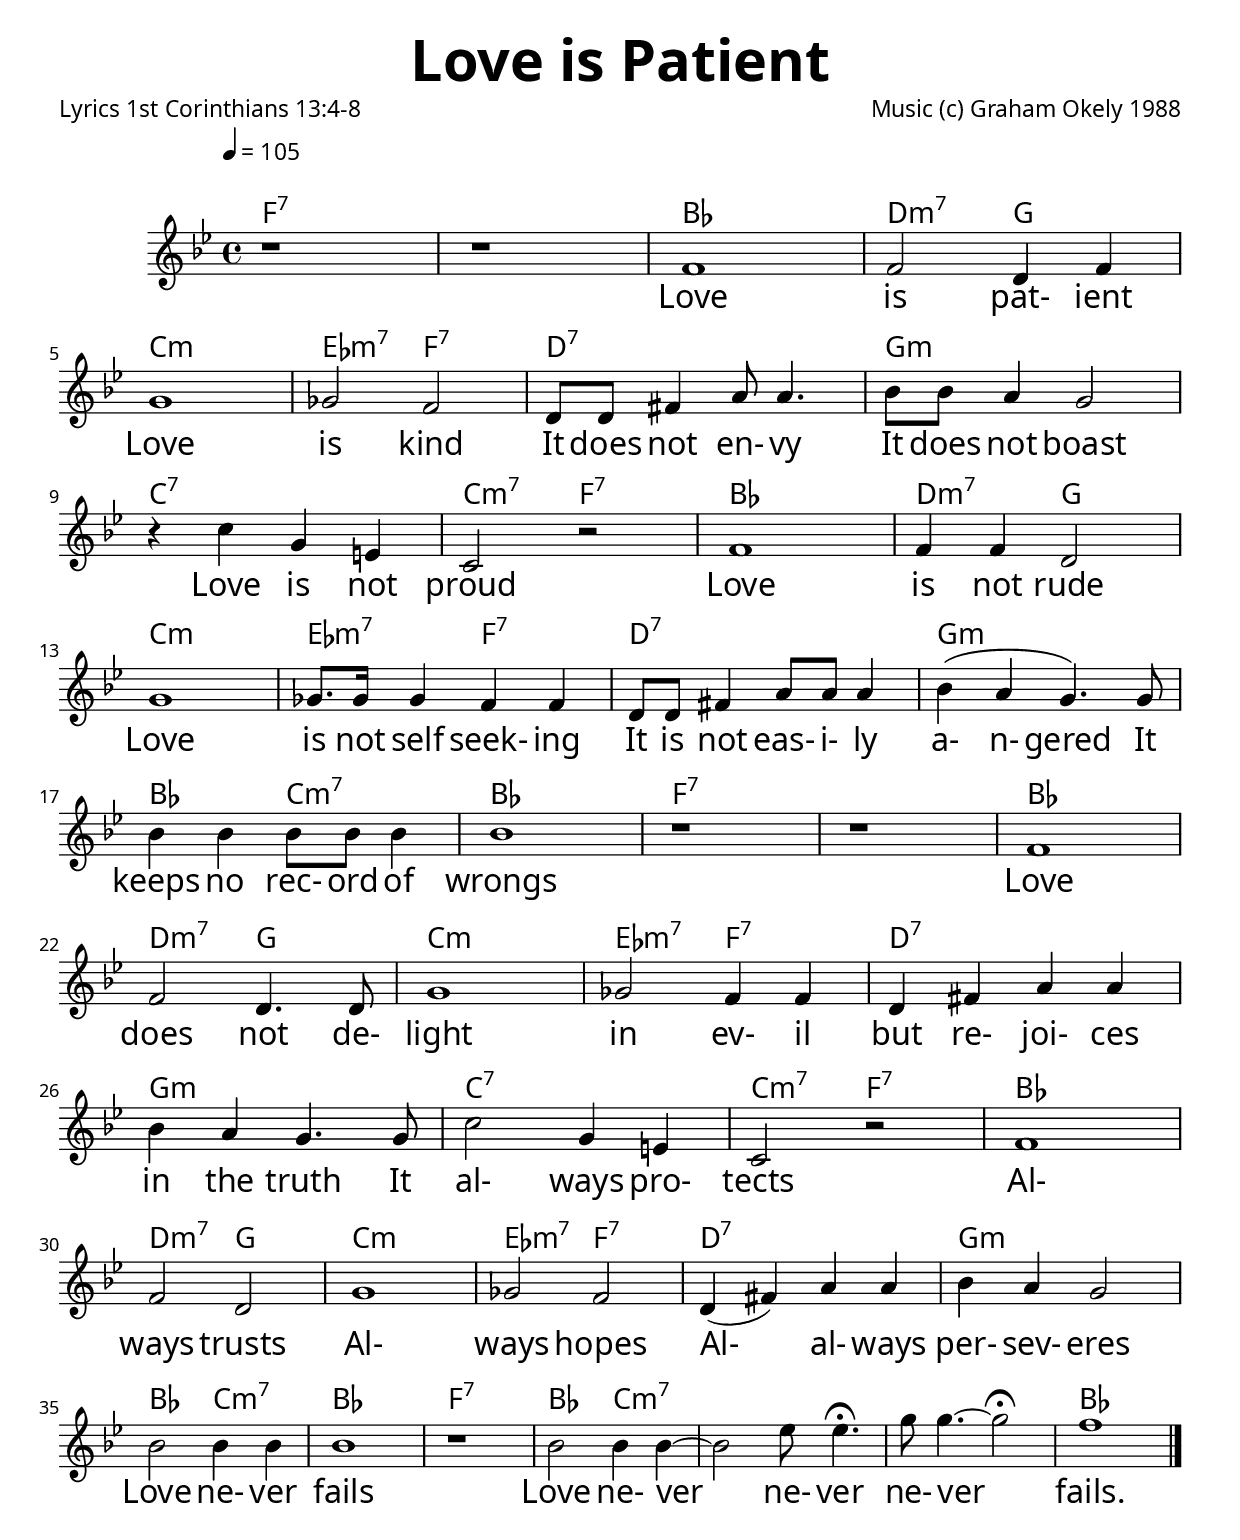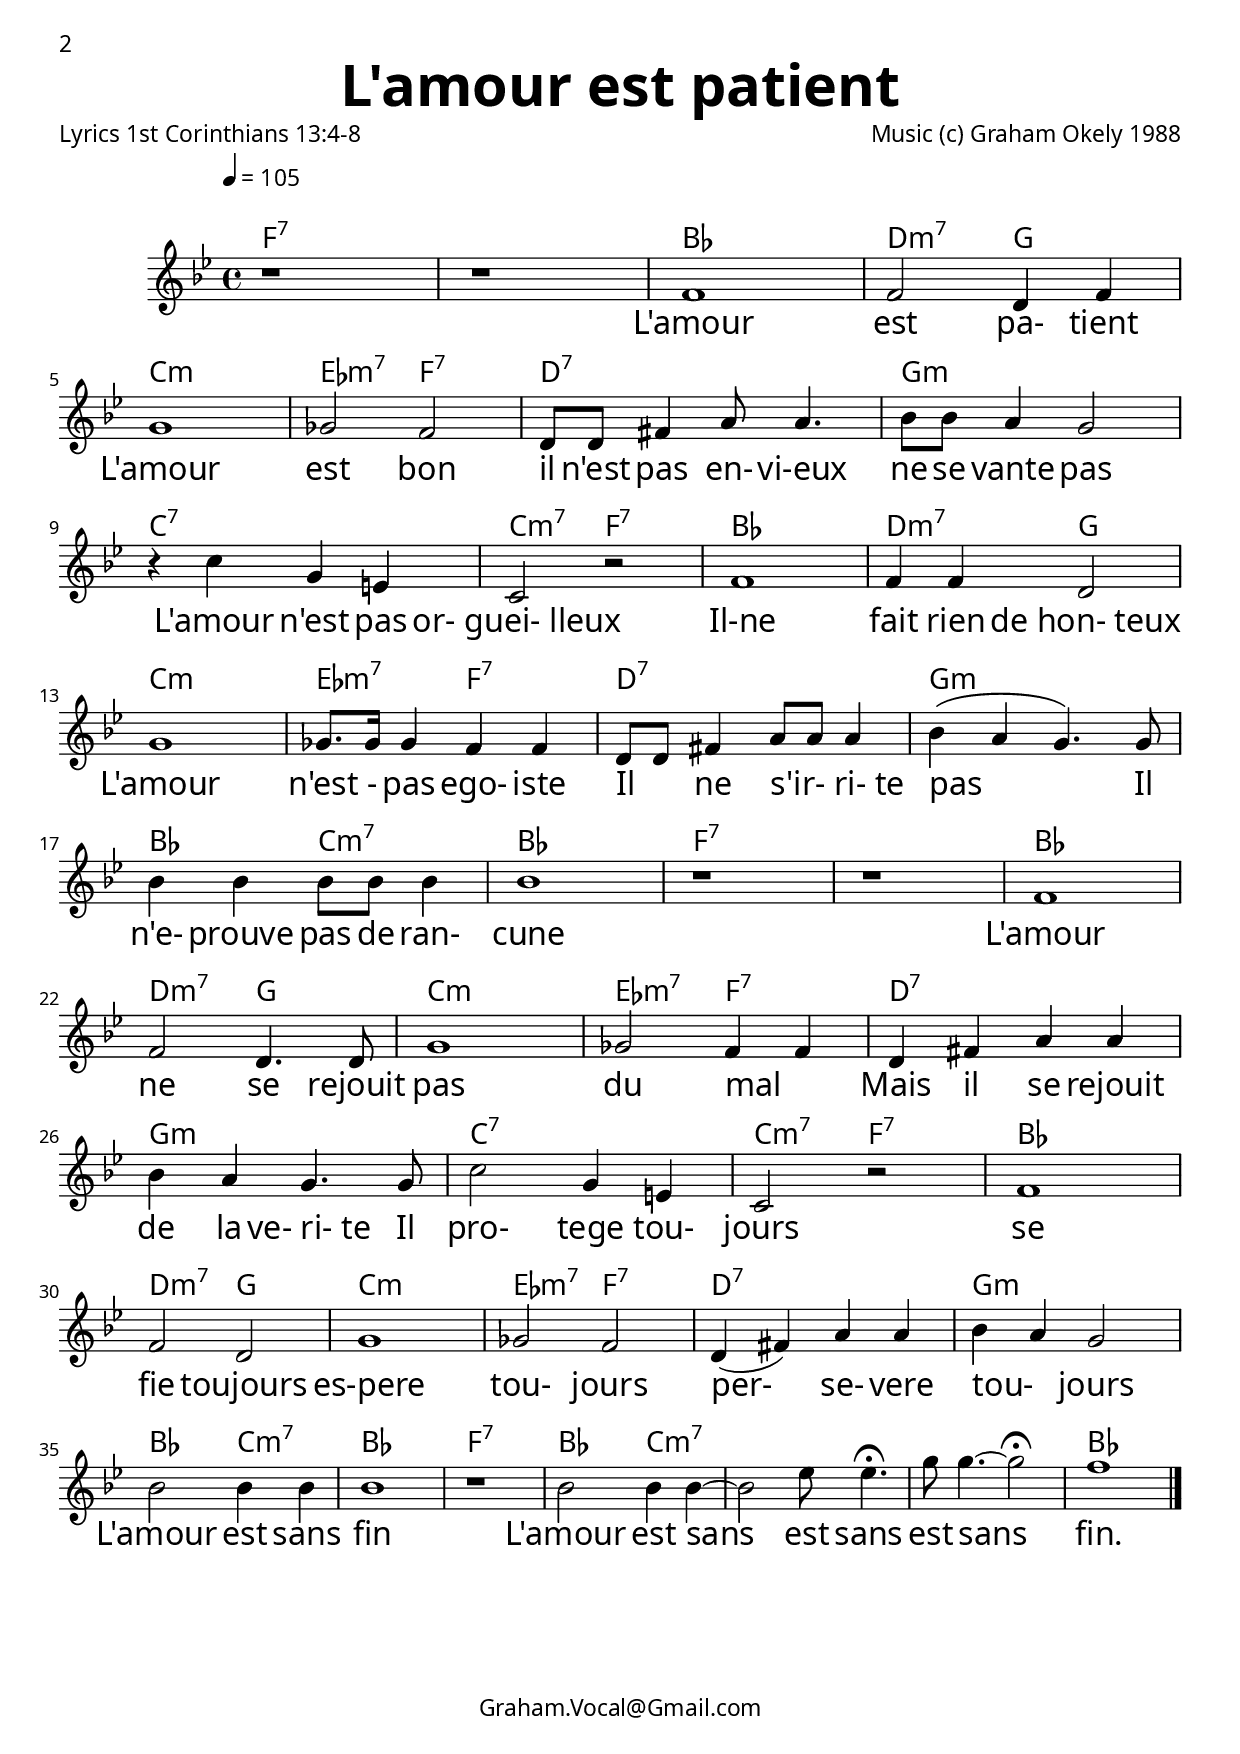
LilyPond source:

\version "2.16.0"  % necessary for upgrading to future LilyPond versions.
\header{
	title 			=	\markup \override #'(font-size . 8) "Love is Patient"
	composer		=	"Music (c) Graham Okely 1988"
	poet			=	"Lyrics 1st Corinthians 13:4-8"
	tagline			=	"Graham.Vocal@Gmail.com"
}
\paper {
	#(set-default-paper-size "a4")
	head-separation 		=	3\mm
	top-margin 			=	6\mm
	system-system-spacing #'padding =	#2
	ragged-bottom			=	##f
	ragged-last-bottom		=	##t
	system-count 			=	#9
myStaffSize = #20
#(define fonts
 (make-pango-font-tree "Go Boom!" 
"Go Boom!" 
"Go Boom!"
(/ myStaffSize 20)))
}
guitarChords = \chordmode {
  % Introduction
  \override ChordName   #'font-size = #+2
  \set majorSevenSymbol = "maj7"
  \set chordChanges = ##t
  f1:7 f1:7 
  % verse 1
  bes1 d2:m7 g c1:m es2:m7 f:7
  d1:7 g:m c:7 c2:m7 f:7
  bes1 d2:m7 g c1:m es2:m7 f:7
  d1:7 g1:m  bes2 c:m7 bes1
  % Break
  f1:7 f1:7
  % Verse 2
  bes1 d2:m7 g c1:m es2:m7 f:7
  d1:7 g:m c:7 c2:m7 f:7
  bes1 d2:m7 g c1:m es2:m7 f:7
  d1:7 g1:m
  % Repeated tag
  bes2 c:m7 bes1 f:7
  bes2 c:m7 c1:m7 c1:m7
  bes1
  }
verseMelody =  \relative c' {
	\override Score.MetronomeMark #'padding = #6
	\tempo 4=105
	\time 4/4
	\clef treble
	\key bes \major
	\set fontSize = #+1
	% Introduction
	r1 r1 
	% Love is patient
	f1 f2 d4 f \break		
	%  Love is kind 
	g1 ges2 f 
	% It does not envy
	d8 d fis4 a8 a4. 	
	% it does not boast
	bes8 bes a4 g2	\break	
	%Love is not proud
	r4 c g e c2 r2 
	% Love is not rude
	f1 f4 f4 d2 \break
	% Love is not self seeking
	g1 ges8. ges16 ges4 f f	
	% It is not easily angered
	d8 d fis4 a8 a a4 bes4\( a g4.\) g8
	% It keeps no record of wrongs
	bes4 bes bes8 bes bes4 bes1
	%======================================
	% Break
	r1 r1
	%======================================
	% verse 2
	% Love does not de
	f1 \break f2 d4. d8 		
	%  light in evil 
	g1 ges2 f4 f 
	% But rejoices 
	d4 fis a a \break
	% in the truth it
	bes4 a g4. g8		
	% always protects
	c2 g4 e c2 r2		
	% always trusts
	f1 \break f2 d2 
	% always hopes
	g1 ges2 f	
	% always persevers
	d4 ( fis) a4 a
	bes4 a g2 \break
        bes2 bes4 bes4 bes1 r1
        bes2 bes4 bes4 ~ 
        bes2 ees8 ees4. \fermata | 
        g8 g4. ~ g2 \fermata | 
        f1 \bar "|." 
	\break
}
verseWords = \lyricmode {
    \override LyricText #'font-size = #+3
    %======================================
    % Verse 1
    Love is pat- ient
    Love is kind
    It does not en- vy
    It does not boast
    Love is not proud
    Love is not rude
    Love is not self seek- ing
    It is not eas- i- ly a- n- gered
    It keeps no rec- ord of wrongs
    %======================================
    % Break   
    %======================================
    % Verse 2
    Love does not 
    de- light in ev- il
    but re- joi- ces in the truth
    It al- ways pro- tects
    Al- ways trusts
    Al- ways hopes
    Al-  al- ways per- sev- eres
    Love ne- ver fails
    Love ne- ver ne- ver ne- ver fails.
    %======================================
}
frenchWords = \lyricmode {
    \override LyricText #'font-size = #+3
    % French
    % Love is pat- ient
    L'amour est pa- tient
    % Love is kind
    L'amour est bon
    % It does not en- vy
    il n'est pas en- vi-eux
    % It does not boast
    ne se vante pas 
    % Love is not proud
    L'amour n'est pas or-_guei-_lleux
    % Love is not rude
    Il-ne fait rien de_hon-_teux
    % Love is not self seek- ing
    L'amour n'est - pas ego- iste
	    % It is not eas- i- ly a- n- gered
	    % Il n'est pas fac- ile- ment irrite _ _  
	    % (alt. Il ne s'irrite pas)
    Il _ ne s'ir-_ri-_te _ _ pas  _ _  
    % It keeps no rec- ord of wrongs
    Il n'e- prouve pas de ran- cune
	    % il ne garde aucun memoire de maux 
	    % (alt. Il n'eprouve pas de rancune)
    % vese 2
    % Love does not
    L'amour ne se
    % de- light in ev- il
    rejouit pas du mal _
    % but re- joi- ces in the truth
    Mais il se rejouit de la ve-_ri-_te
    % It al- ways pro- tects
    Il pro- tege tou- jours
    % Al- ways trusts
    se fie toujours
    % Al- ways hoes
    es-pere tou- jours
    % Al-  al- ways per- sev- eres
    per- se- vere tou- _ jours
    % Love ne- ver fails
    L'amour est sans fin
    L'amour est sans est sans est sans fin.
}

\bookpart {
       \score {
       <<
           \new ChordNames \guitarChords
           \new Voice = "one" \verseMelody
           \new Lyrics \lyricsto "one" \verseWords
       >>
       }
}

% French
\bookpart  {
      \header{
          title 		=	\markup \override #'(font-size . 8) "L'amour est patient"
          translator_to_French 	=	" (French by Andrew Tanner)"
      }
      \score {
            <<
                \new ChordNames \guitarChords
                \new Voice = "one" \verseMelody
                \new Lyrics \lyricsto "one" \frenchWords
            >>
      }
% --format=png -dresolution=300
}
